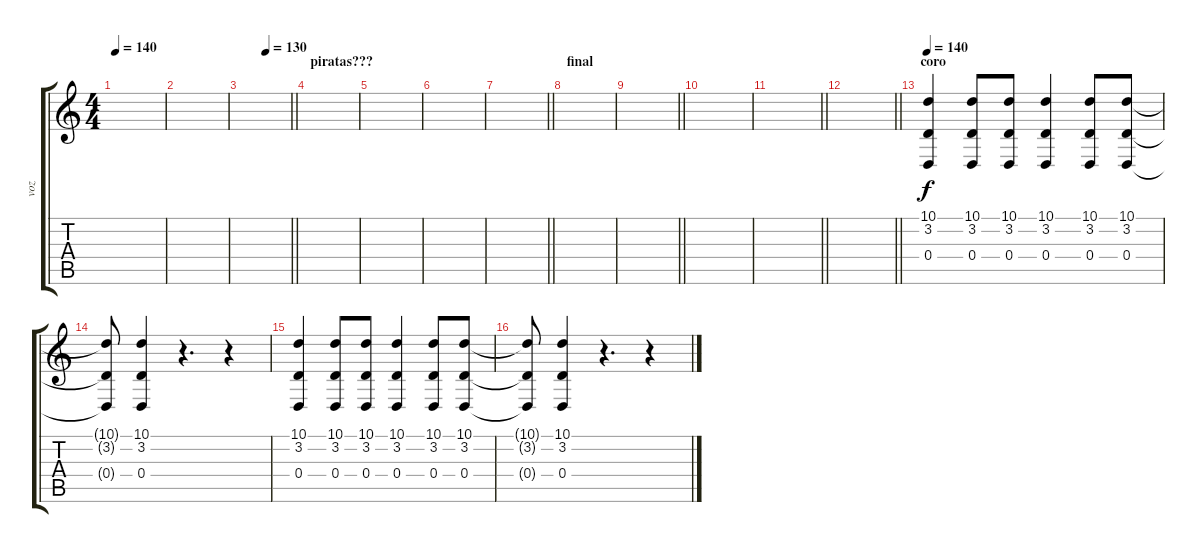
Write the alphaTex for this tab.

\track ("voz" "voz") {instrument choiraahs}
\staff {score tabs}
\tuning (E4 B3 G3 D3 A2 E2) {hide}
\ts (4 4)
\tempo 140
\clef g2
\ks c
|
|
\tempo (130 0.5)
\barLineRight lightlight
|
\section ("" "piratas???")
|
|
|
\barLineRight lightlight
|
\section ("" "final")
|
\barLineRight lightlight
|
|
\barLineRight lightlight
|
\barLineRight lightlight
|
\section ("" "coro")
\tempo 140
(10.1 3.2 0.4).4 (10.1 3.2 0.4).8 (10.1 3.2 0.4).8 (10.1 3.2 0.4).4 (10.1 3.2 0.4).8 (10.1 3.2 0.4).8 |
(10.1{t} 3.2{t} 0.4{t}).8 (10.1 3.2 0.4).4 r.4{d} r.4 |
(10.1 3.2 0.4).4 (10.1 3.2 0.4).8 (10.1 3.2 0.4).8 (10.1 3.2 0.4).4 (10.1 3.2 0.4).8 (10.1 3.2 0.4).8 |
(10.1{t} 3.2{t} 0.4{t}).8 (10.1 3.2 0.4).4 r.4{d} r.4
